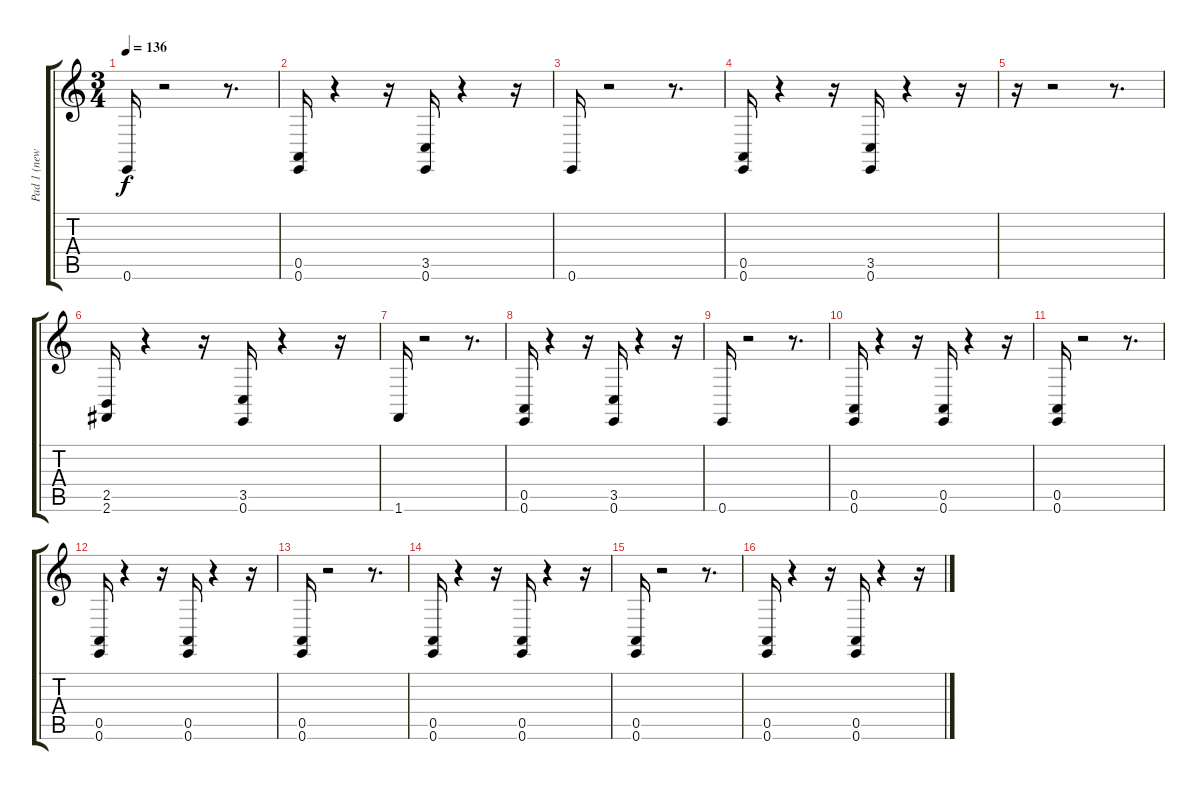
\track ("Pad 1 (new age)" "Pad 1 (new") {instrument pad1newage}
\staff {score tabs}
\tuning (E4 B3 G3 D3 A2 E2) {hide}
\ts (3 4)
\tempo 136
\clef g2
\ks c
0.6.16{dy f} r.2 r.8{d} |
(0.5 0.6).16 r.4 r.16 (3.5 0.6).16 r.4 r.16 |
0.6.16 r.2 r.8{d} |
(0.5 0.6).16 r.4 r.16 (3.5 0.6).16 r.4 r.16 |
r.16 r.2 r.8{d} |
(2.5 2.6).16 r.4 r.16 (3.5 0.6).16 r.4 r.16 |
1.6.16 r.2 r.8{d} |
(0.5 0.6).16 r.4 r.16 (3.5 0.6).16 r.4 r.16 |
0.6.16 r.2 r.8{d} |
(0.5 0.6).16 r.4 r.16 (0.5 0.6).16 r.4 r.16 |
(0.5 0.6).16 r.2 r.8{d} |
(0.5 0.6).16 r.4 r.16 (0.5 0.6).16 r.4 r.16 |
(0.5 0.6).16 r.2 r.8{d} |
(0.5 0.6).16 r.4 r.16 (0.5 0.6).16 r.4 r.16 |
(0.5 0.6).16 r.2 r.8{d} |
(0.5 0.6).16 r.4 r.16 (0.5 0.6).16 r.4 r.16
